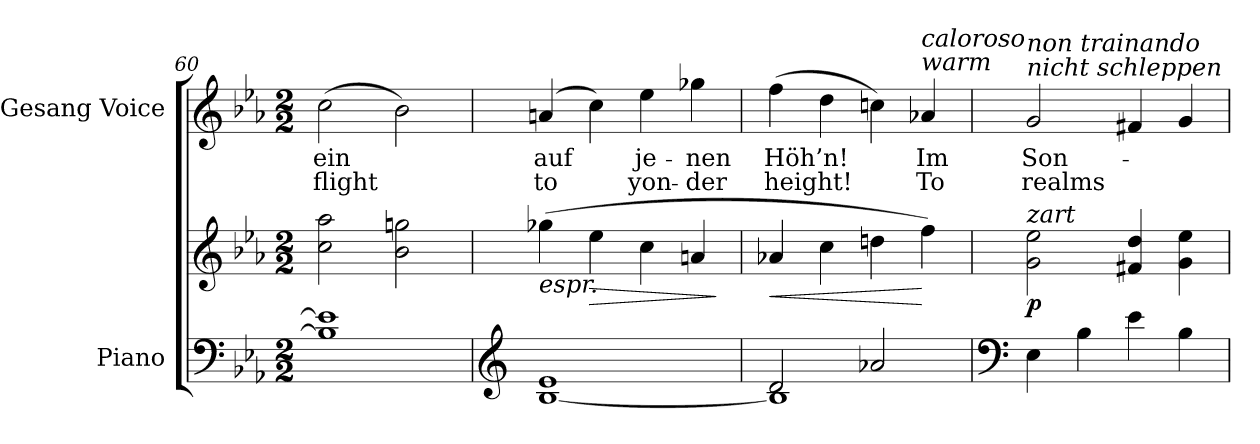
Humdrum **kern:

**kern	**kern	**dynam	**kern	**text	**text
*part2	*part2	*part2	*part1	*part1	*part1
*staff3	*staff2	*staff2/3	*staff1	*staff1	*staff1
*I"Piano	*	*	*I"Gesang Voice	*	*
*I'Pno	*	*	*	*	*
!!LO:LB:g=z
*clefF4	*clefG2	*	*clefG2	*	*
*k[b-e-a-]	*k[b-e-a-]	*	*k[b-e-a-]	*	*
*M2/2	*M2/2	*	*M2/2	*	*
=60	=60	=60	=60	=60	=60
!	!	!	!	!LO:LY:b	!LO:LY:b
1B-] 1e-]	2cc\ 2aa-\	.	(>2cc\	ein	flight
.	2b-\ 2ggn\	.	2b-\)	.	.
=61	=61	=61	=61	=61	=61
*clefG2	*	*	*	*	*
!	!LO:TX:b:i:t=espr.	!	!	!	!
!	!	!	!	!LO:LY:b	!LO:LY:b
[1B- 1e-	(>4gg-X\	.	(>4an/	auf	to
!	!	!LO:HP:b	!	!	!
.	4ee-\	>	4cc\)	.	.
!	!	!	!	!LO:LY:b	!LO:LY:b
.	4cc\	.	4ee-\	je-	yon-
!	!	!	!	!LO:LY:b	!LO:LY:b
.	4an/	.	4gg-X\	-nen	-der
.	.	]	.	.	.
=62	=62	=62	=62	=62	=62
*^	*	*	*	*	*
!	!	!	!LO:HP:b	!	!LO:LY:b	!LO:LY:b
2d/	1B-]	4a-X/	<	(>4ff\	Höh’n!	height!
.	.	4cc\	.	4dd\	.	.
2a-X/	.	4ddn\	.	4ccn\)	.	.
!	!	!	!	!LO:TX:a:i:t=warm	!	!
!	!	!	!	!LO:TX:a:i:t=caloroso	!	!
!	!	!	!	!	!LO:LY:b	!LO:LY:b
.	.	4ff\)	[	4a-X/	Im	To
*v	*v	*	*	*	*	*
=63	=63	=63	=63	=63	=63
*clefF4	*	*	*	*	*
!	!	!	!LO:TX:a:i:t=nicht schleppen	!	!
!	!	!	!LO:TX:a:i:t=non trainando	!	!
!	!LO:TX:a:i:t=zart	!	!	!	!
!	!	!LO:DY:b	!	!LO:LY:b	!LO:LY:b
4E-\	2g\ 2ee-\	p	2g/	Son-	realms
4B-\	.	.	.	.	.
4e-\	4f#X/ 4dd/	.	4f#X/	.	.
4B-\	4g\ 4ee-\	.	4g/	.	.
=	=	=	=	=	=
*-	*-	*-	*-	*-	*-
